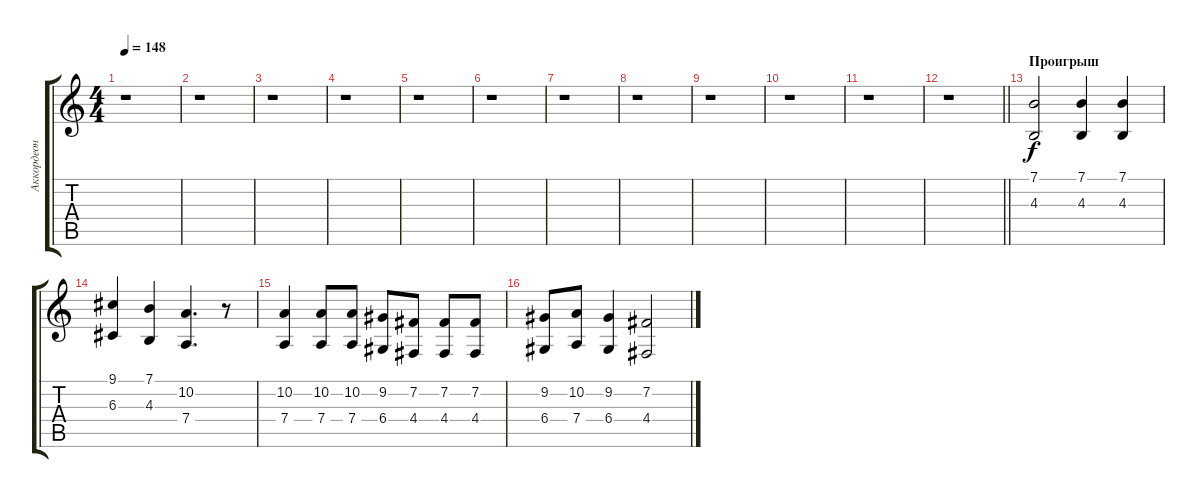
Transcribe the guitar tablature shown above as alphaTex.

\track ("Аккордеон" "Аккордеон") {instrument accordion}
\staff {score tabs}
\tuning (E4 B3 G3 D3 A2 E2) {hide}
\ts (4 4)
\tempo 148
\clef g2
\ks c
r.1{dy f} |
r.1 |
r.1 |
r.1 |
r.1 |
r.1 |
r.1 |
r.1 |
r.1 |
r.1 |
r.1 |
\barLineRight lightlight
r.1 |
\section ("" "Проигрыш")
(7.1 4.3).2 (7.1 4.3).4 (7.1 4.3).4 |
(9.1 6.3).4 (7.1 4.3).4 (10.2 7.4).4{d} r.8 |
(10.2 7.4).4 (10.2 7.4).8 (10.2 7.4).8 (9.2 6.4).8 (7.2 4.4).8 (7.2 4.4).8 (7.2 4.4).8 |
(9.2 6.4).8 (10.2 7.4).8 (9.2 6.4).4 (7.2 4.4).2
